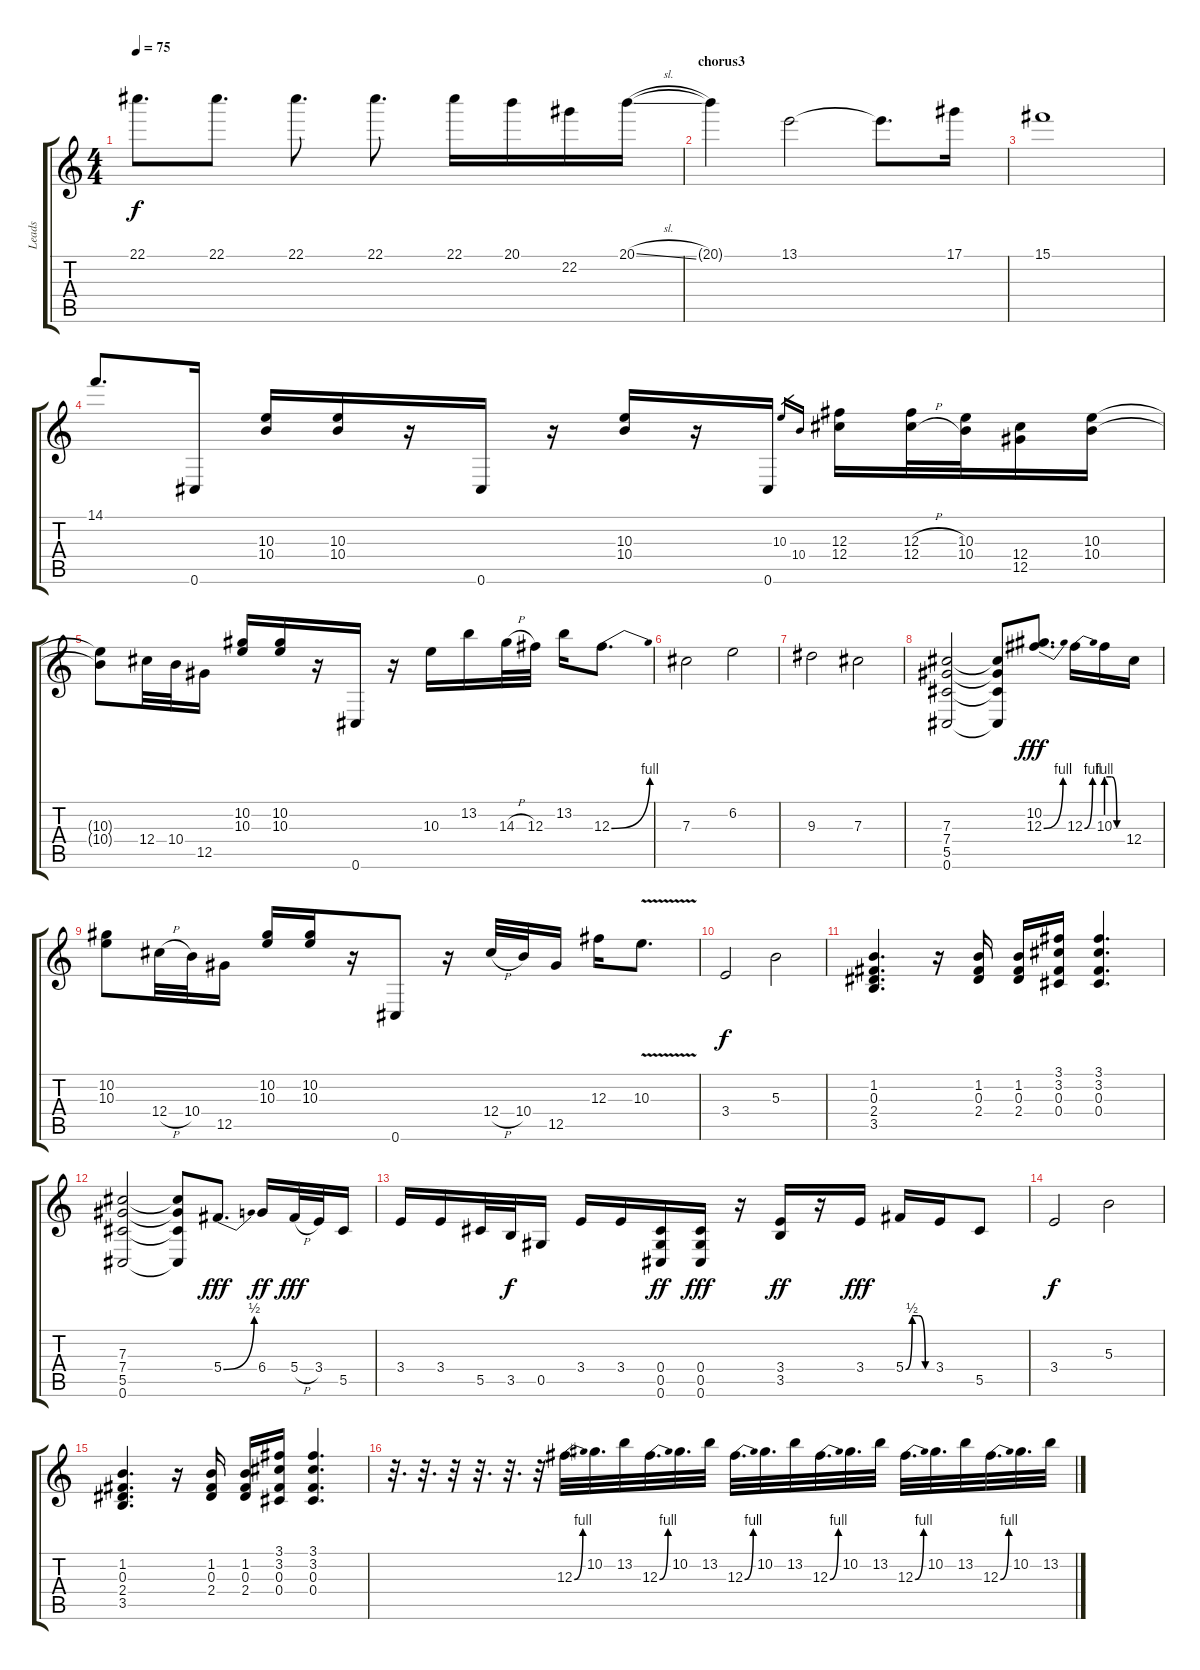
\track ("Leads" "Leads") {instrument distortionguitar}
\staff {score tabs}
\tuning (Eb4 Bb3 Gb3 Db3 Ab2 Db2) {hide}
\ts (4 4)
\tempo 75
\clef g2
\ks c
22.1.8{d dy f} 22.1.8{d} 22.1.8{d} 22.1.8{d} 22.1.16 20.1.16 22.2.16 20.1{sl}.16 |
\section ("" "chorus3")
20.1{t}.4 13.1.2 13.1{t}.8{d} 17.1.16 |
15.1.1 |
14.1.8{d} 0.6.16 (10.3 10.4).16 (10.3 10.4).16 r.16 0.6.16 r.16 (10.3 10.4).16 r.16 0.6.16 10.3.16{gr} 10.4.16{gr} (12.3 12.4).16 (12.3{h} 12.4{h}).32 (10.3 10.4).32 (12.4 12.5).16 (10.3 10.4).16 |
(10.3{t} 10.4{t}).8 12.4.32 10.4.32 12.5.16 (10.2 10.3).16 (10.2 10.3).16 r.16 0.6.16 r.16 10.3.16 13.2.16 14.3{h}.32 12.3.32 13.2.16 12.3{be (bend 0 0 60 4)}.8{d} |
7.3.2 6.2.2 |
9.3.2 7.3.2 |
(7.3 7.4 5.5 0.6).2 (7.3{t} 7.4{t} 5.5{t} 0.6{t}).8 (10.2 12.3{be (bend 0 0 60 4)}).8{d dy fff} 12.3{be (bend 0 0 60 4)}.16 10.3{be (custom 0 4 20 4 40 0 60 0)}.16 12.4.16 |
(10.2 10.3).8 12.4{h}.32 10.4.32 12.5.16 (10.2 10.3).16 (10.2 10.3).16 r.16 0.6.8 r.16 12.4{h}.32 10.4.32 12.5.16 12.3.16 10.3{v}.8{d} |
3.4.2{dy f} 5.3.2 |
(1.2 0.3 2.4 3.5).4{d} r.16 (1.2 0.3 2.4).16 (1.2 0.3 2.4).16 (3.1 3.2 0.3 0.4).16 (3.1 3.2 0.3 0.4).4{d} |
(7.3 7.4 5.5 0.6).2 (7.3{t} 7.4{t} 5.5{t} 0.6{t}).8 5.4{be (bend 0 0 60 2)}.8{d dy fff} 6.4.16{dy ff} 5.4{h}.32{dy fff} 3.4.32 5.5.16 |
3.4.16 3.4.16 5.5.32 3.5.32{dy f} 0.5.16 3.4.16 3.4.16 (0.4 0.5 0.6).16{dy ff} (0.4 0.5 0.6).16{dy fff} r.16 (3.4 3.5).16{dy ff} r.16 3.4.16{dy fff} 5.4{be (custom 0 0 15 2 30 2 45 0 60 0)}.16 3.4.16 5.5.8 |
3.4.2{dy f} 5.3.2 |
(1.2 0.3 2.4 3.5).4{d} r.16 (1.2 0.3 2.4).16 (1.2 0.3 2.4).16 (3.1 3.2 0.3 0.4).16 (3.1 3.2 0.3 0.4).4{d} |
r.32{d} r.32{d} r.32 r.32{d} r.32{d} r.32 12.3{be (bend 0 0 60 4)}.32{d} 10.2.32{d} 13.2.32 12.3{be (bend 0 0 60 4)}.32{d} 10.2.32{d} 13.2.32 12.3{be (bend 0 0 60 4)}.32{d} 10.2.32{d} 13.2.32 12.3{be (bend 0 0 60 4)}.32{d} 10.2.32{d} 13.2.32 12.3{be (bend 0 0 60 4)}.32{d} 10.2.32{d} 13.2.32 12.3{be (bend 0 0 60 4)}.32{d} 10.2.32{d} 13.2.32
